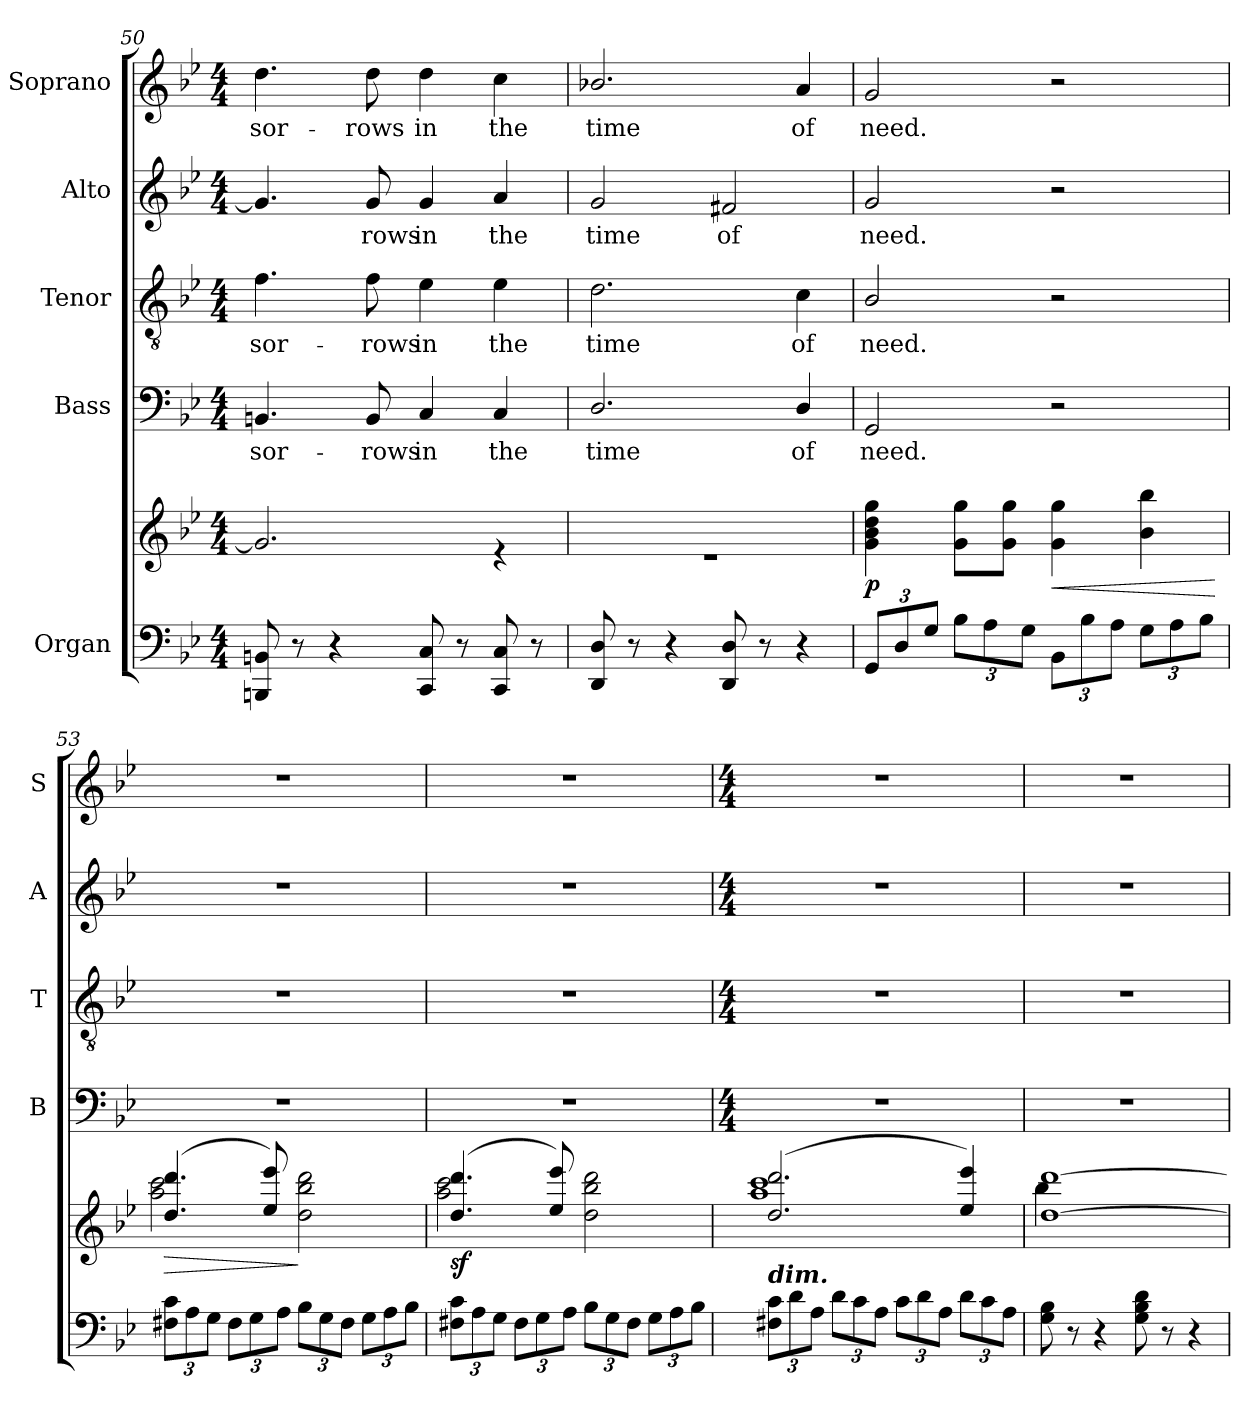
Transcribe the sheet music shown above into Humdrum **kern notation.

**kern	**kern	**dynam	**kern	**text	**kern	**text	**kern	**text	**kern	**text
*part5	*part5	*part5	*part4	*part4	*part3	*part3	*part2	*part2	*part1	*part1
*staff6	*staff5	*staff5/6	*staff4	*staff4	*staff3	*staff3	*staff2	*staff2	*staff1	*staff1
*I"Organ	*	*	*I"Bass	*	*I"Tenor	*	*I"Alto	*	*I"Soprano	*
*	*	*	*I'B	*	*I'T	*	*I'A	*	*I'S	*
!!LO:LB:g=z
*clefF4	*clefG2	*	*clefF4	*	*clefGv2	*	*clefG2	*	*clefG2	*
*k[b-e-]	*k[b-e-]	*	*k[b-e-]	*	*k[b-e-]	*	*k[b-e-]	*	*k[b-e-]	*
*B-:	*B-:	*	*B-:	*	*B-:	*	*B-:	*	*B-:	*
*M4/4	*M4/4	*	*M4/4	*	*M4/4	*	*M4/4	*	*M4/4	*
=50	=50	=50	=50	=50	=50	=50	=50	=50	=50	=50
*	*^	*	*	*	*	*	*	*	*	*
!	!	!	!	!	!LO:LY:b	!	!LO:LY:b	!	!	!	!LO:LY:b
8BBBn 8BBn	1ryy	2.g/]	.	4.BBn	sor-	4.f	sor-	4.g]	.	4.dd	sor-
8r	.	.	.	.	.	.	.	.	.	.	.
4r	.	.	.	.	.	.	.	.	.	.	.
!	!	!	!	!	!LO:LY:b	!	!LO:LY:b	!	!LO:LY:b	!	!LO:LY:b
.	.	.	.	8BB	-rows	8f	-rows	8g	rows	8dd	-rows
!	!	!	!	!	!LO:LY:b	!	!LO:LY:b	!	!LO:LY:b	!	!LO:LY:b
8CC 8C	.	.	.	4C	in	4e-	in	4g	in	4dd	in
8r	.	.	.	.	.	.	.	.	.	.	.
!	!	!	!	!	!LO:LY:b	!	!LO:LY:b	!	!LO:LY:b	!	!LO:LY:b
8CC 8C	.	4r	.	4C	the	4e-	the	4a	the	4cc	the
8r	.	.	.	.	.	.	.	.	.	.	.
=51	=51	=51	=51	=51	=51	=51	=51	=51	=51	=51	=51
!	!	!	!	!	!LO:LY:b	!	!LO:LY:b	!	!LO:LY:b	!	!LO:LY:b
8DD 8D	1ryy	1r	.	2.D/	time	2.d	time	2g	time	2.b-X/	time
8r	.	.	.	.	.	.	.	.	.	.	.
4r	.	.	.	.	.	.	.	.	.	.	.
!	!	!	!	!	!	!	!	!	!LO:LY:b	!	!
8DD 8D	.	.	.	.	.	.	.	2f#X	of	.	.
8r	.	.	.	.	.	.	.	.	.	.	.
!	!	!	!	!	!LO:LY:b	!	!LO:LY:b	!	!	!	!LO:LY:b
4r	.	.	.	4D/	of	4c	of	.	.	4a	of
=52	=52	=52	=52	=52	=52	=52	=52	=52	=52	=52	=52
!	!	!	!LO:DY:b	!	!LO:LY:b	!	!LO:LY:b	!	!LO:LY:b	!	!LO:LY:b
12GGL	1ryy	4g\ 4b-\ 4dd\ 4gg\	p	2GG	need.	2B-/	need.	2g	need.	2g	need.
12D	.	.	.	.	.	.	.	.	.	.	.
12GJ	.	.	.	.	.	.	.	.	.	.	.
12B-L	.	8g\ 8gg\L	.	.	.	.	.	.	.	.	.
12A	.	.	.	.	.	.	.	.	.	.	.
.	.	8g\ 8gg\J	.	.	.	.	.	.	.	.	.
12GJ	.	.	.	.	.	.	.	.	.	.	.
!	!	!	!LO:HP:b	!	!	!	!	!	!	!	!
12BB-L	.	4g\ 4gg\	<	2r	.	2r	.	2r	.	2r	.
12B-	.	.	.	.	.	.	.	.	.	.	.
12AJ	.	.	.	.	.	.	.	.	.	.	.
12GL	.	4b-\ 4bb-\	.	.	.	.	.	.	.	.	.
12A	.	.	.	.	.	.	.	.	.	.	.
12B-J	.	.	.	.	.	.	.	.	.	.	.
*	*v	*v	*	*	*	*	*	*	*	*	*
.	.	[	.	.	.	.	.	.	.	.
=53	=53	=53	=53	=53	=53	=53	=53	=53	=53	=53
!	!	!LO:HP:b	!	!	!	!	!	!	!	!
*	*^	*	*	*	*	*	*	*	*	*
12F#X 12cL	(>4.dd/ 4.ddd/	2aa\ 2ccc\	>	1r	.	1r	.	1r	.	1r	.
12A	.	.	.	.	.	.	.	.	.	.	.
12GJ	.	.	.	.	.	.	.	.	.	.	.
12F#L	.	.	.	.	.	.	.	.	.	.	.
12G	.	.	.	.	.	.	.	.	.	.	.
.	8ee-/ 8eee-/)	.	.	.	.	.	.	.	.	.	.
12AJ	.	.	.	.	.	.	.	.	.	.	.
12B-L	2dd\ 2bb-\ 2ddd\	2ryy	]	.	.	.	.	.	.	.	.
12G	.	.	.	.	.	.	.	.	.	.	.
12F#J	.	.	.	.	.	.	.	.	.	.	.
12GL	.	.	.	.	.	.	.	.	.	.	.
12A	.	.	.	.	.	.	.	.	.	.	.
12B-J	.	.	.	.	.	.	.	.	.	.	.
=54	=54	=54	=54	=54	=54	=54	=54	=54	=54	=54	=54
!	!	!	!LO:DY:b	!	!	!	!	!	!	!	!
12F#X 12cL	(>4.dd/ 4.ddd/	2aa\ 2ccc\	sf	1r	.	1r	.	1r	.	1r	.
12A	.	.	.	.	.	.	.	.	.	.	.
12GJ	.	.	.	.	.	.	.	.	.	.	.
12F#L	.	.	.	.	.	.	.	.	.	.	.
12G	.	.	.	.	.	.	.	.	.	.	.
.	8ee-/ 8eee-/)	.	.	.	.	.	.	.	.	.	.
12AJ	.	.	.	.	.	.	.	.	.	.	.
12B-L	2dd\ 2bb-\ 2ddd\	2ryy	.	.	.	.	.	.	.	.	.
12G	.	.	.	.	.	.	.	.	.	.	.
12F#J	.	.	.	.	.	.	.	.	.	.	.
12GL	.	.	.	.	.	.	.	.	.	.	.
12A	.	.	.	.	.	.	.	.	.	.	.
12B-J	.	.	.	.	.	.	.	.	.	.	.
!!LO:LB:g=z
=55	=55	=55	=55	=55	=55	=55	=55	=55	=55	=55	=55
*	*	*	*	*M4/4	*	*M4/4	*	*M4/4	*	*M4/4	*
!LO:TX:a:Bi:t=dim.	!	!	!	!	!	!	!	!	!	!	!
12F#X 12cL	(>2.dd 2.ddd	1aa\ 1ccc\	.	1r	.	1r	.	1r	.	1r	.
12d	.	.	.	.	.	.	.	.	.	.	.
12AJ	.	.	.	.	.	.	.	.	.	.	.
12dL	.	.	.	.	.	.	.	.	.	.	.
12c	.	.	.	.	.	.	.	.	.	.	.
12AJ	.	.	.	.	.	.	.	.	.	.	.
12cL	.	.	.	.	.	.	.	.	.	.	.
12d	.	.	.	.	.	.	.	.	.	.	.
12AJ	.	.	.	.	.	.	.	.	.	.	.
12dL	4ee- 4eee-)	.	.	.	.	.	.	.	.	.	.
12c	.	.	.	.	.	.	.	.	.	.	.
12AJ	.	.	.	.	.	.	.	.	.	.	.
=56	=56	=56	=56	=56	=56	=56	=56	=56	=56	=56	=56
8G 8B-	[1dd [1ddd	4bb-\	.	1r	.	1r	.	1r	.	1r	.
8r	.	.	.	.	.	.	.	.	.	.	.
4r	.	4ryy	.	.	.	.	.	.	.	.	.
8G 8B- 8d	.	2ryy	.	.	.	.	.	.	.	.	.
8r	.	.	.	.	.	.	.	.	.	.	.
4r	.	.	.	.	.	.	.	.	.	.	.
*	*v	*v	*	*	*	*	*	*	*	*	*
=	=	=	=	=	=	=	=	=	=	=
*-	*-	*-	*-	*-	*-	*-	*-	*-	*-	*-
